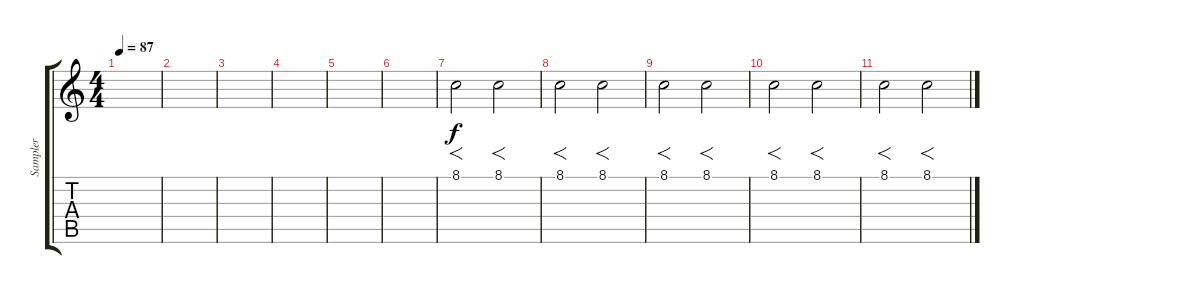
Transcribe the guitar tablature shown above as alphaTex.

\track ("Sampler" "Sampler") {instrument pad8sweep}
\staff {score tabs}
\tuning (E4 B3 G3 D3 A2 E2) {hide}
\ts (4 4)
\tempo 87
\clef g2
\ks c
|
|
|
|
|
|
8.1.2{f volume 14 instrument pad8sweep} 8.1.2{f} |
8.1.2{f} 8.1.2{f} |
8.1.2{f} 8.1.2{f} |
8.1.2{f} 8.1.2{f} |
8.1.2{f} 8.1.2{f}
